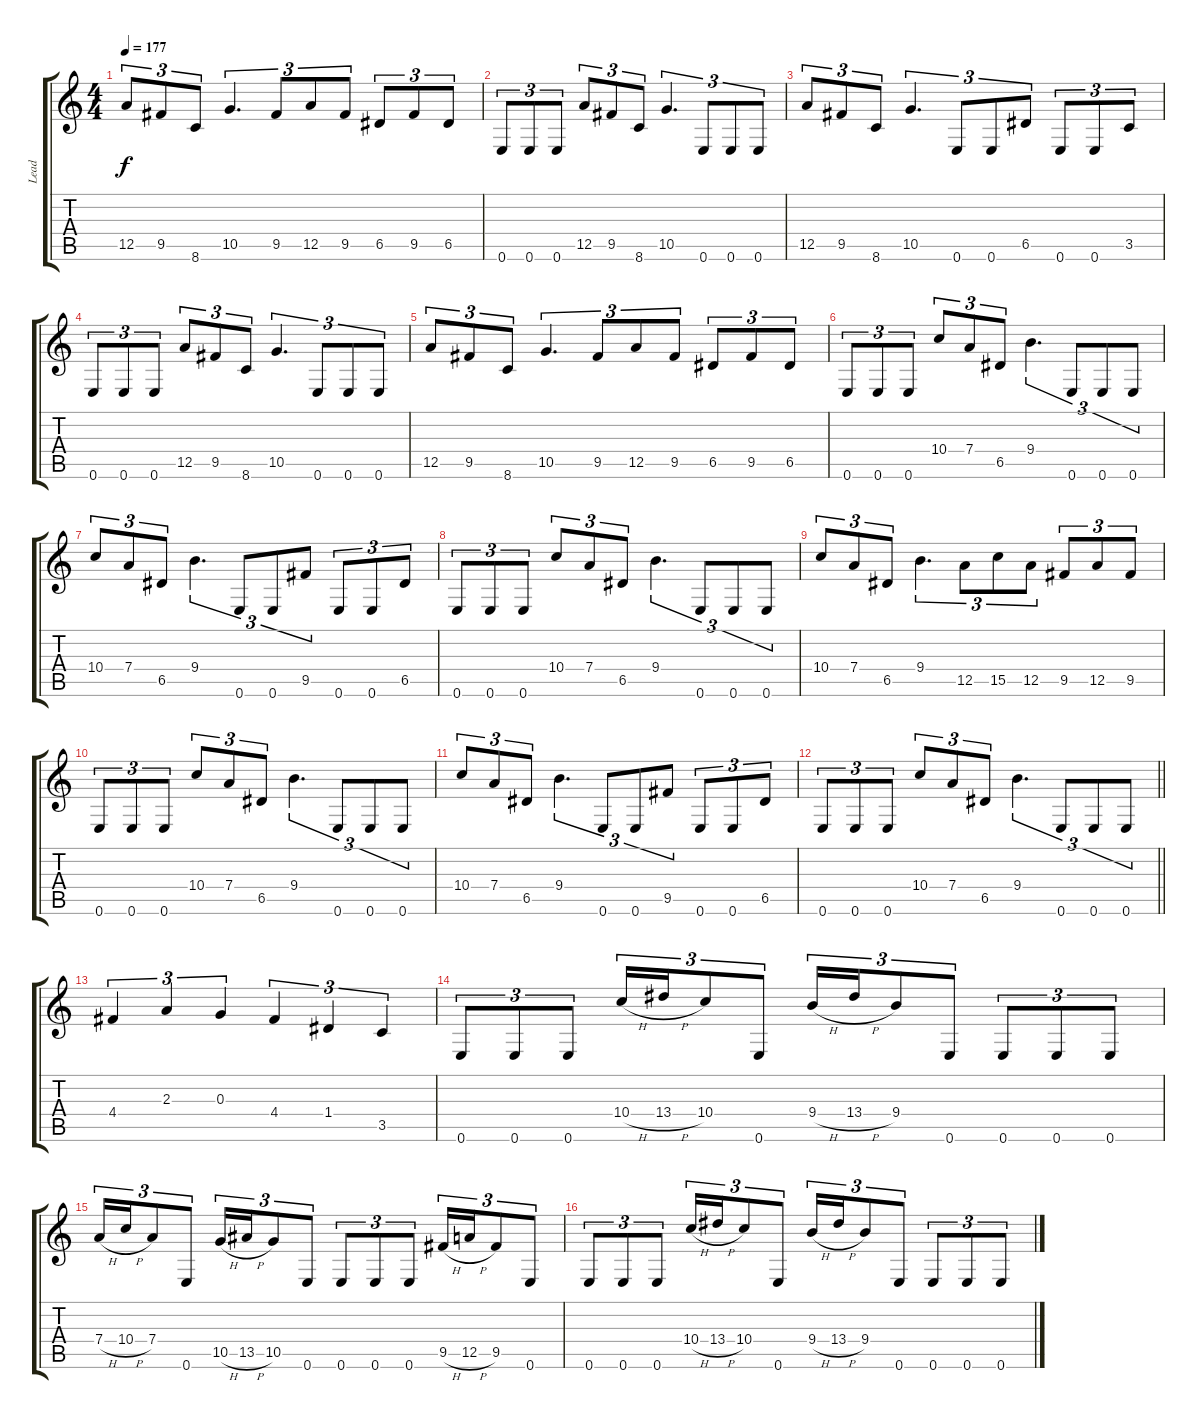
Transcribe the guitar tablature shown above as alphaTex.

\track ("Lead" "Lead") {instrument distortionguitar}
\staff {score tabs}
\tuning (E4 B3 G3 D3 A2 E2) {hide}
\ts (4 4)
\tempo 177
\clef g2
\ks c
12.5.8{tu (3 2) dy f} 9.5.8{tu (3 2)} 8.6.8{tu (3 2)} 10.5.4{d tu (3 2)} 9.5.8{tu (3 2)} 12.5.8{tu (3 2)} 9.5.8{tu (3 2)} 6.5.8{tu (3 2)} 9.5.8{tu (3 2)} 6.5.8{tu (3 2)} |
0.6.8{tu (3 2)} 0.6.8{tu (3 2)} 0.6.8{tu (3 2)} 12.5.8{tu (3 2)} 9.5.8{tu (3 2)} 8.6.8{tu (3 2)} 10.5.4{d tu (3 2)} 0.6.8{tu (3 2)} 0.6.8{tu (3 2)} 0.6.8{tu (3 2)} |
12.5.8{tu (3 2)} 9.5.8{tu (3 2)} 8.6.8{tu (3 2)} 10.5.4{d tu (3 2)} 0.6.8{tu (3 2)} 0.6.8{tu (3 2)} 6.5.8{tu (3 2)} 0.6.8{tu (3 2)} 0.6.8{tu (3 2)} 3.5.8{tu (3 2)} |
0.6.8{tu (3 2)} 0.6.8{tu (3 2)} 0.6.8{tu (3 2)} 12.5.8{tu (3 2)} 9.5.8{tu (3 2)} 8.6.8{tu (3 2)} 10.5.4{d tu (3 2)} 0.6.8{tu (3 2)} 0.6.8{tu (3 2)} 0.6.8{tu (3 2)} |
12.5.8{tu (3 2)} 9.5.8{tu (3 2)} 8.6.8{tu (3 2)} 10.5.4{d tu (3 2)} 9.5.8{tu (3 2)} 12.5.8{tu (3 2)} 9.5.8{tu (3 2)} 6.5.8{tu (3 2)} 9.5.8{tu (3 2)} 6.5.8{tu (3 2)} |
0.6.8{tu (3 2)} 0.6.8{tu (3 2)} 0.6.8{tu (3 2)} 10.4.8{tu (3 2)} 7.4.8{tu (3 2)} 6.5.8{tu (3 2)} 9.4.4{d tu (3 2)} 0.6.8{tu (3 2)} 0.6.8{tu (3 2)} 0.6.8{tu (3 2)} |
10.4.8{tu (3 2)} 7.4.8{tu (3 2)} 6.5.8{tu (3 2)} 9.4.4{d tu (3 2)} 0.6.8{tu (3 2)} 0.6.8{tu (3 2)} 9.5.8{tu (3 2)} 0.6.8{tu (3 2)} 0.6.8{tu (3 2)} 6.5.8{tu (3 2)} |
0.6.8{tu (3 2)} 0.6.8{tu (3 2)} 0.6.8{tu (3 2)} 10.4.8{tu (3 2)} 7.4.8{tu (3 2)} 6.5.8{tu (3 2)} 9.4.4{d tu (3 2)} 0.6.8{tu (3 2)} 0.6.8{tu (3 2)} 0.6.8{tu (3 2)} |
10.4.8{tu (3 2)} 7.4.8{tu (3 2)} 6.5.8{tu (3 2)} 9.4.4{d tu (3 2)} 12.5.8{tu (3 2)} 15.5.8{tu (3 2)} 12.5.8{tu (3 2)} 9.5.8{tu (3 2)} 12.5.8{tu (3 2)} 9.5.8{tu (3 2)} |
0.6.8{tu (3 2)} 0.6.8{tu (3 2)} 0.6.8{tu (3 2)} 10.4.8{tu (3 2)} 7.4.8{tu (3 2)} 6.5.8{tu (3 2)} 9.4.4{d tu (3 2)} 0.6.8{tu (3 2)} 0.6.8{tu (3 2)} 0.6.8{tu (3 2)} |
10.4.8{tu (3 2)} 7.4.8{tu (3 2)} 6.5.8{tu (3 2)} 9.4.4{d tu (3 2)} 0.6.8{tu (3 2)} 0.6.8{tu (3 2)} 9.5.8{tu (3 2)} 0.6.8{tu (3 2)} 0.6.8{tu (3 2)} 6.5.8{tu (3 2)} |
\barLineRight lightlight
0.6.8{tu (3 2)} 0.6.8{tu (3 2)} 0.6.8{tu (3 2)} 10.4.8{tu (3 2)} 7.4.8{tu (3 2)} 6.5.8{tu (3 2)} 9.4.4{d tu (3 2)} 0.6.8{tu (3 2)} 0.6.8{tu (3 2)} 0.6.8{tu (3 2)} |
4.4.4{tu (3 2)} 2.3.4{tu (3 2)} 0.3.4{tu (3 2)} 4.4.4{tu (3 2)} 1.4.4{tu (3 2)} 3.5.4{tu (3 2)} |
0.6.8{tu (3 2)} 0.6.8{tu (3 2)} 0.6.8{tu (3 2)} 10.4{h}.16{tu (3 2)} 13.4{h}.16{tu (3 2)} 10.4.8{tu (3 2)} 0.6.8{tu (3 2)} 9.4{h}.16{tu (3 2)} 13.4{h}.16{tu (3 2)} 9.4.8{tu (3 2)} 0.6.8{tu (3 2)} 0.6.8{tu (3 2)} 0.6.8{tu (3 2)} 0.6.8{tu (3 2)} |
7.4{h}.16{tu (3 2)} 10.4{h}.16{tu (3 2)} 7.4.8{tu (3 2)} 0.6.8{tu (3 2)} 10.5{h}.16{tu (3 2)} 13.5{h}.16{tu (3 2)} 10.5.8{tu (3 2)} 0.6.8{tu (3 2)} 0.6.8{tu (3 2)} 0.6.8{tu (3 2)} 0.6.8{tu (3 2)} 9.5{h}.16{tu (3 2)} 12.5{h}.16{tu (3 2)} 9.5.8{tu (3 2)} 0.6.8{tu (3 2)} |
0.6.8{tu (3 2)} 0.6.8{tu (3 2)} 0.6.8{tu (3 2)} 10.4{h}.16{tu (3 2)} 13.4{h}.16{tu (3 2)} 10.4.8{tu (3 2)} 0.6.8{tu (3 2)} 9.4{h}.16{tu (3 2)} 13.4{h}.16{tu (3 2)} 9.4.8{tu (3 2)} 0.6.8{tu (3 2)} 0.6.8{tu (3 2)} 0.6.8{tu (3 2)} 0.6.8{tu (3 2)}
